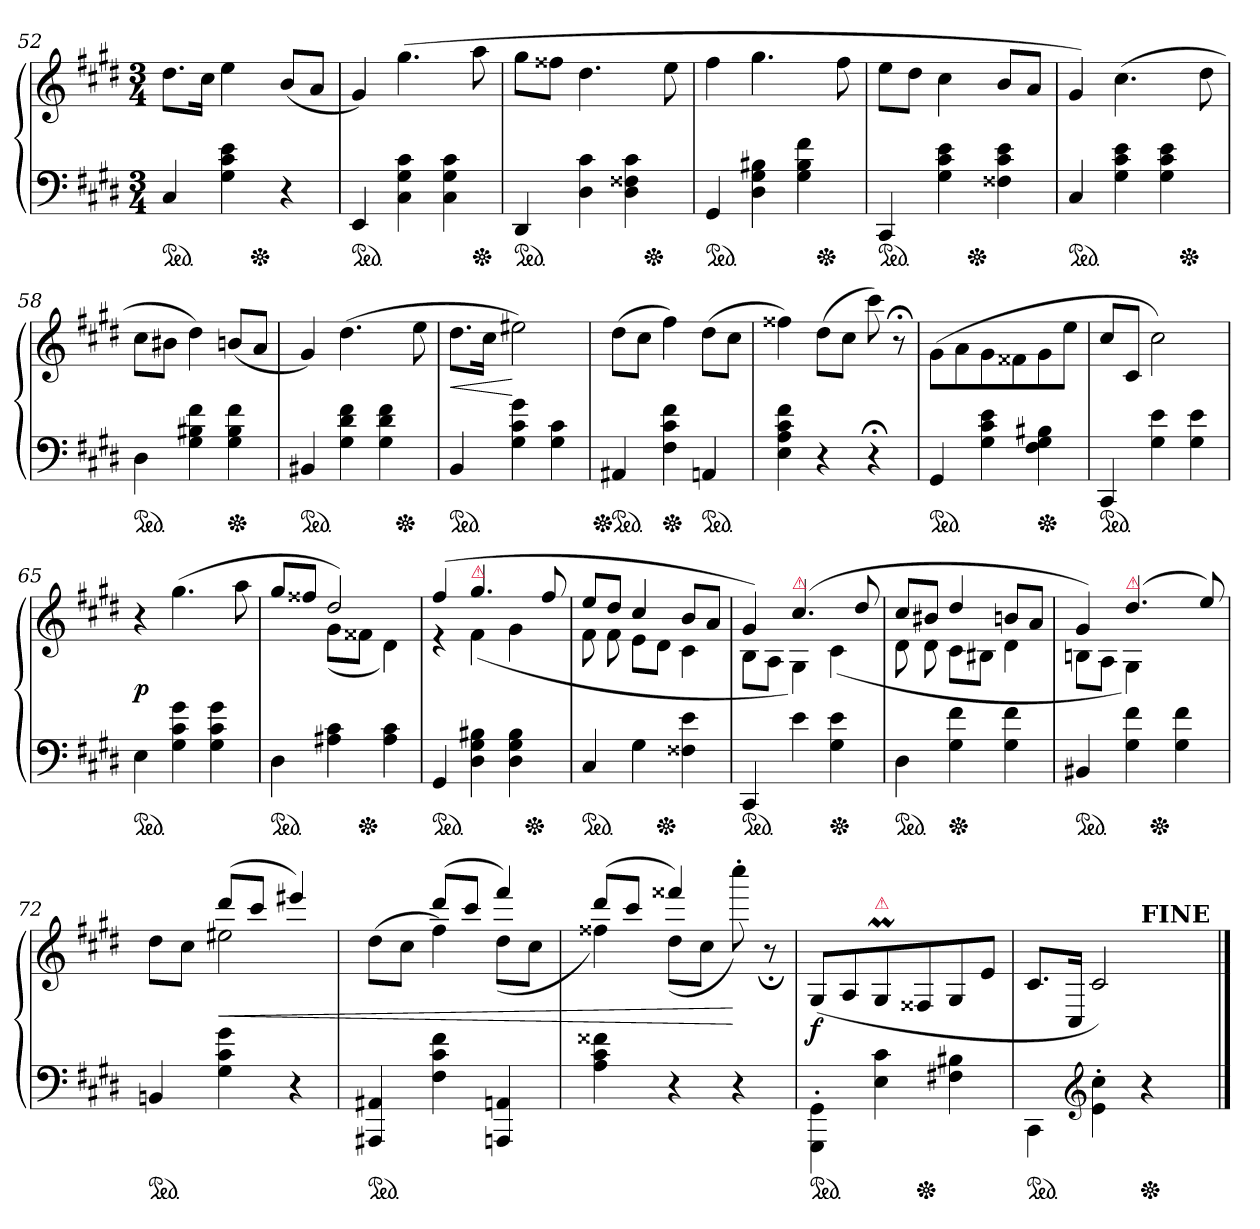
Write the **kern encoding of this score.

**kern	**kern	**dynam
*part1	*part1	*part1
*staff2	*staff1	*staff1/2
*clefF4	*clefG2	*
*k[f#c#g#d#]	*k[f#c#g#d#]	*
*M3/4	*M3/4	*
*ped	*	*
=52	=52	=52
*	*^	*
4C#	8.dd#L	4.ryy	.
.	16cc#Jk	.	.
4G# 4c# 4e	4ee	.	.
*Xped	*	*	*
.	.	4.ryy	.
4r	(8bL	.	.
.	8aJ	.	.
*	*v	*v	*
=53	=53	=53
*ped	*	*
4EE	4g#)	.
4C# 4G# 4c#	(>4.gg#	.
4C# 4G# 4c#	.	.
*Xped	*	*
.	8aa	.
=54	=54	=54
*ped	*	*
*	*^	*
4DD#	8gg#L	2ryy	.
.	8ff##XJ	.	.
4D# 4c#	4.dd#	.	.
4D# 4F##X 4c#	.	16ryy	.
*Xped	*	*	*
.	.	8.ryy	.
.	8ee	.	.
=55	=55	=55	=55
*ped	*	*	*
4GG#	4ff#	2ryy	.
4D# 4G# 4B#X	4.gg#	.	.
4G# 4B# 4f#	.	16ryy	.
*Xped	*	*	*
.	.	8.ryy	.
.	8ff#	.	.
=56	=56	=56	=56
*ped	*	*	*
4CC#	8eeL	4.ryy	.
.	8dd#J	.	.
4G# 4c# 4e	4cc#	.	.
*Xped	*	*	*
.	.	4.ryy	.
4F##X 4c# 4e	8bL	.	.
.	8aJ	.	.
=57	=57	=57	=57
*ped	*	*	*
4C#	4g#)	2ryy	.
4G# 4c# 4e	(4.cc#	.	.
4G# 4c# 4e	.	16ryy	.
*Xped	*	*	*
.	.	8.ryy	.
.	8dd#	.	.
*	*v	*v	*
=58	=58	=58
*ped	*	*
4D#	8cc#L	.
.	8b#XJ	.
4G# 4B#X 4f#	4dd#)	.
*Xped	*	*
4G# 4B# 4f#	(8bnL	.
.	8aJ	.
=59	=59	=59
*ped	*	*
*	*^	*
4BB#X	4g#)	2ryy	.
4G# 4d# 4f#	(4.dd#	.	.
4G# 4d# 4f#	.	16ryy	.
*Xped	*	*	*
.	.	8.ryy	.
.	8ee	.	.
*	*v	*v	*
=60	=60	=60
*ped	*	*
4BB	8.dd#L	<
.	16cc#Jk	.
4G# 4c# 4g#	2ee#X)	[
4G# 4c#	.	.
=61	=61	=61
*Xped	*	*
*ped	*	*
4AA#X	(8dd#L	.
.	8cc#J	.
*Xped	*	*
4F# 4c# 4f#	4ff#)	.
*ped	*	*
4AAn	(8dd#L	.
.	8cc#J	.
=62	=62	=62
4E 4A 4c# 4f#	4ff##X)	.
4r	(8dd#L	.
.	8cc#J	.
4r;<	8ccc#)	.
.	8r;<	.
=63	=63	=63
*ped	*	*
4GG#	(8g#L	.
.	8a	.
4G# 4c# 4e	8g#	.
.	8f##X	.
*Xped	*	*
4F# 4G# 4B#X	8g#	.
.	8eeJ	.
=64	=64	=64
*ped	*	*
4CC#	8cc#L	.
.	8c#J	.
4G# 4e	2cc#)	.
4G# 4e	.	.
=65	=65	=65
*ped	*	*
4E	4r	p
4G# 4c# 4g#	(>4.gg#	.
4G# 4c# 4g#	.	.
.	8aa	.
=66	=66	=66
*	*^	*
*ped	*	*	*
4D#	8gg#/L	4ryy	.
.	8ff##XJ	.	.
4A#X 4c#	2dd#)	(<8g#L	.
*Xped	*	*	*
.	.	8f##XJ	.
4A# 4c#	.	4d#)	.
=67	=67	=67	=67
*ped	*	*	*
*	*	*^	*
4GG#	(4ff#	4re	2ryy	.
!	!LO:TX:a:color=crimson:t=⚠	!	!	!
4D# 4G# 4B#X	4.gg#	(<4f#	.	.
4D# 4G# 4B#	.	4g#	16ryy	.
*Xped	*	*	*	*
.	.	.	8.ryy	.
.	8ff#	.	.	.
*	*	*v	*v	*
=68	=68	=68	=68
*ped	*	*	*
4C#	8eeL	8f#!	.
.	8dd#J	8f#	.
4G#	4cc#	8eL	.
*Xped	*	*	*
.	.	8d#J	.
4F##X 4e	8bL	4c#	.
.	8aJ	.	.
=69	=69	=69	=69
*ped	*	*	*
4CC#	4g#)	8BL	.
.	.	8AJ	.
!	!LO:TX:a:color=crimson:t=⚠	!	!
4e	(4.cc#	4G#)	.
*Xped	*	*	*
4G# 4e	.	(<4c#	.
.	8dd#	.	.
=70	=70	=70	=70
*ped	*	*	*
4D#	8cc#L	8d#!	.
.	8b#XJ	8d#	.
*Xped	*	*	*
4G# 4f#	4dd#	8c#L	.
.	.	8B#XJ	.
4G# 4f#	8bnL	4d#	.
.	8aJ	.	.
=71	=71	=71	=71
*ped	*	*	*
*	*	*^	*
4BB#X	4g#)	8BnL	4.ryy	.
.	.	8AJ	.	.
!	!LO:TX:a:color=crimson:t=⚠	!	!	!
4G# 4f#	(4.dd#	4G#)	.	.
*Xped	*	*	*	*
.	.	.	4.ryy	.
4G# 4f#	.	4ryy	.	.
.	8ee/)	.	.	.
*	*	*v	*v	*
=72	=72	=72	=72
*ped	*	*	*
4BBn	4ryy	8dd#L	.
.	.	8cc#J	.
4G# 4c# 4g#	(8ddd#L	2ee#X	<
.	8ccc#J	.	.
4r	4eee#X)	.	.
=73	=73	=73	=73
*ped	*	*	*
4AAA#X 4AA#X	4ryy	(8dd#L	.
.	.	8cc#J	.
4F# 4c# 4f#	(8ddd#L	4ff#)	.
.	8ccc#J	.	.
4AAAn 4AAn	4fff#)	(>8dd#L	.
.	.	8cc#J	.
=74	=74	=74	=74
4A 4c# 4f##X	(8ddd#L	4ff##X)	.
.	8ccc#J	.	.
4r	4fff##X)	(>8dd#L	.
.	.	8cc#J	.
4r	4ryy	8cccc#')	[
.	.	8r;<	.
*	*v	*v	*
=75	=75	=75
*ped	*	*
4GGG#'>\ 4GG#'>\	(>8G#/L	f
.	8A/	.
!	!LO:TX:a:color=crimson:t=⚠	!
4E\ 4c#\	8G#m/	.
*Xped	*	*
.	8F##X	.
4F#X\ 4B#X\	8G#/	.
.	8e/J	.
=76	=76	=76
*	*^	*
*ped	*	*	*
4CC#\	8.c#/L	2ryy	.
.	16C#/Jk	.	.
*clefG2	*	*	*
4e'\ 4cc#'\	2c#)	.	.
!	!	!LO:TX:a:B:t=FINE	!
*Xped	*	*	*
4r	.	4ryy	.
*	*v	*v	*
==	==	==
*-	*-	*-
